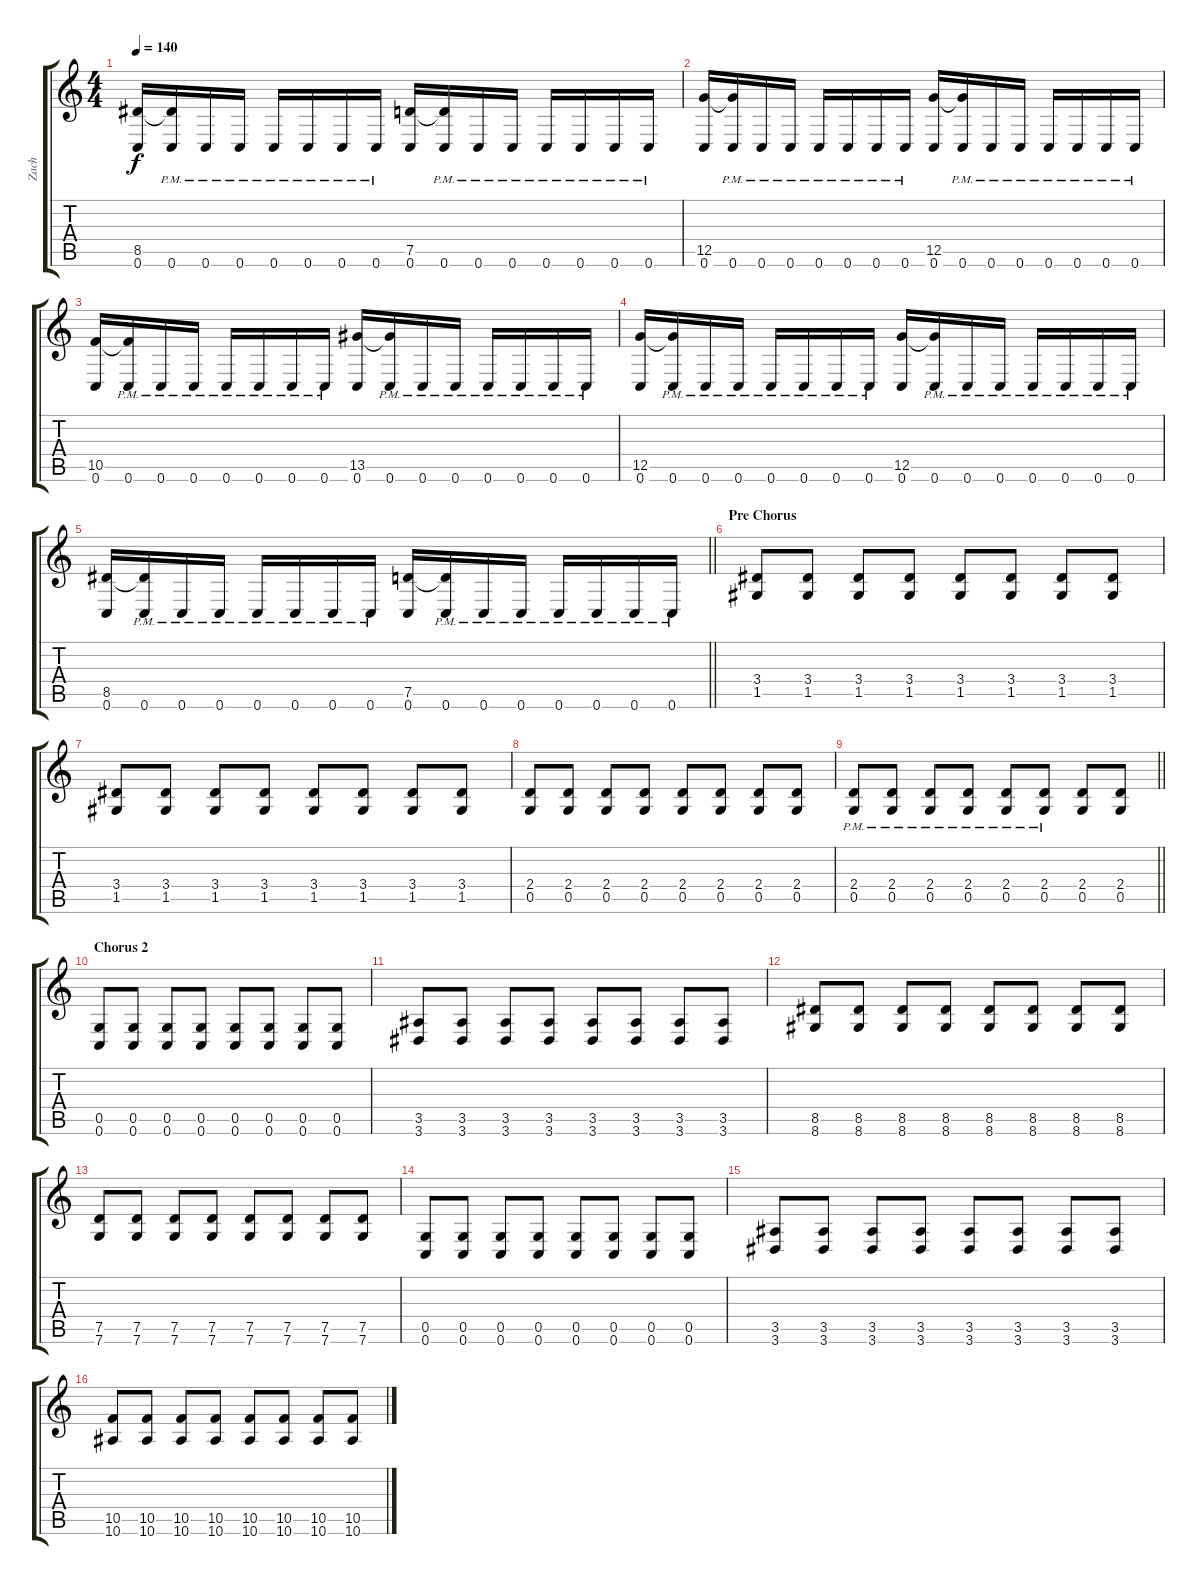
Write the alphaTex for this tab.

\track ("Zach " "Zach ") {instrument distortionguitar}
\staff {score tabs}
\tuning (D4 A3 F3 C3 G2 C2) {hide}
\ts (4 4)
\tempo 140
\clef g2
\ks c
(8.5 0.6).16{dy f} (8.5{t} 0.6{pm}).16 0.6{pm}.16 0.6{pm}.16 0.6{pm}.16 0.6{pm}.16 0.6{pm}.16 0.6{pm}.16 (7.5 0.6).16 (7.5{t} 0.6{pm}).16 0.6{pm}.16 0.6{pm}.16 0.6{pm}.16 0.6{pm}.16 0.6{pm}.16 0.6{pm}.16 |
(12.5 0.6).16 (12.5{t} 0.6{pm}).16 0.6{pm}.16 0.6{pm}.16 0.6{pm}.16 0.6{pm}.16 0.6{pm}.16 0.6{pm}.16 (12.5 0.6).16 (12.5{t} 0.6{pm}).16 0.6{pm}.16 0.6{pm}.16 0.6{pm}.16 0.6{pm}.16 0.6{pm}.16 0.6{pm}.16 |
(10.5 0.6).16 (10.5{t} 0.6{pm}).16 0.6{pm}.16 0.6{pm}.16 0.6{pm}.16 0.6{pm}.16 0.6{pm}.16 0.6{pm}.16 (13.5 0.6).16 (13.5{t} 0.6{pm}).16 0.6{pm}.16 0.6{pm}.16 0.6{pm}.16 0.6{pm}.16 0.6{pm}.16 0.6{pm}.16 |
(12.5 0.6).16 (12.5{t} 0.6{pm}).16 0.6{pm}.16 0.6{pm}.16 0.6{pm}.16 0.6{pm}.16 0.6{pm}.16 0.6{pm}.16 (12.5 0.6).16 (12.5{t} 0.6{pm}).16 0.6{pm}.16 0.6{pm}.16 0.6{pm}.16 0.6{pm}.16 0.6{pm}.16 0.6{pm}.16 |
\barLineRight lightlight
(8.5 0.6).16 (8.5{t} 0.6{pm}).16 0.6{pm}.16 0.6{pm}.16 0.6{pm}.16 0.6{pm}.16 0.6{pm}.16 0.6{pm}.16 (7.5 0.6).16 (7.5{t} 0.6{pm}).16 0.6{pm}.16 0.6{pm}.16 0.6{pm}.16 0.6{pm}.16 0.6{pm}.16 0.6{pm}.16 |
\section ("" "Pre Chorus")
(3.4 1.5).8 (3.4 1.5).8 (3.4 1.5).8 (3.4 1.5).8 (3.4 1.5).8 (3.4 1.5).8 (3.4 1.5).8 (3.4 1.5).8 |
(3.4 1.5).8 (3.4 1.5).8 (3.4 1.5).8 (3.4 1.5).8 (3.4 1.5).8 (3.4 1.5).8 (3.4 1.5).8 (3.4 1.5).8 |
(2.4 0.5).8 (2.4 0.5).8 (2.4 0.5).8 (2.4 0.5).8 (2.4 0.5).8 (2.4 0.5).8 (2.4 0.5).8 (2.4 0.5).8 |
\barLineRight lightlight
(2.4{pm} 0.5{pm}).8 (2.4{pm} 0.5{pm}).8 (2.4{pm} 0.5{pm}).8 (2.4{pm} 0.5{pm}).8 (2.4{pm} 0.5{pm}).8 (2.4{pm} 0.5{pm}).8 (2.4 0.5).8 (2.4 0.5).8 |
\section ("" "Chorus 2")
(0.5 0.6).8 (0.5 0.6).8 (0.5 0.6).8 (0.5 0.6).8 (0.5 0.6).8 (0.5 0.6).8 (0.5 0.6).8 (0.5 0.6).8 |
(3.5 3.6).8 (3.5 3.6).8 (3.5 3.6).8 (3.5 3.6).8 (3.5 3.6).8 (3.5 3.6).8 (3.5 3.6).8 (3.5 3.6).8 |
(8.5 8.6).8 (8.5 8.6).8 (8.5 8.6).8 (8.5 8.6).8 (8.5 8.6).8 (8.5 8.6).8 (8.5 8.6).8 (8.5 8.6).8 |
(7.5 7.6).8 (7.5 7.6).8 (7.5 7.6).8 (7.5 7.6).8 (7.5 7.6).8 (7.5 7.6).8 (7.5 7.6).8 (7.5 7.6).8 |
(0.5 0.6).8 (0.5 0.6).8 (0.5 0.6).8 (0.5 0.6).8 (0.5 0.6).8 (0.5 0.6).8 (0.5 0.6).8 (0.5 0.6).8 |
(3.5 3.6).8 (3.5 3.6).8 (3.5 3.6).8 (3.5 3.6).8 (3.5 3.6).8 (3.5 3.6).8 (3.5 3.6).8 (3.5 3.6).8 |
(10.5 10.6).8 (10.5 10.6).8 (10.5 10.6).8 (10.5 10.6).8 (10.5 10.6).8 (10.5 10.6).8 (10.5 10.6).8 (10.5 10.6).8
